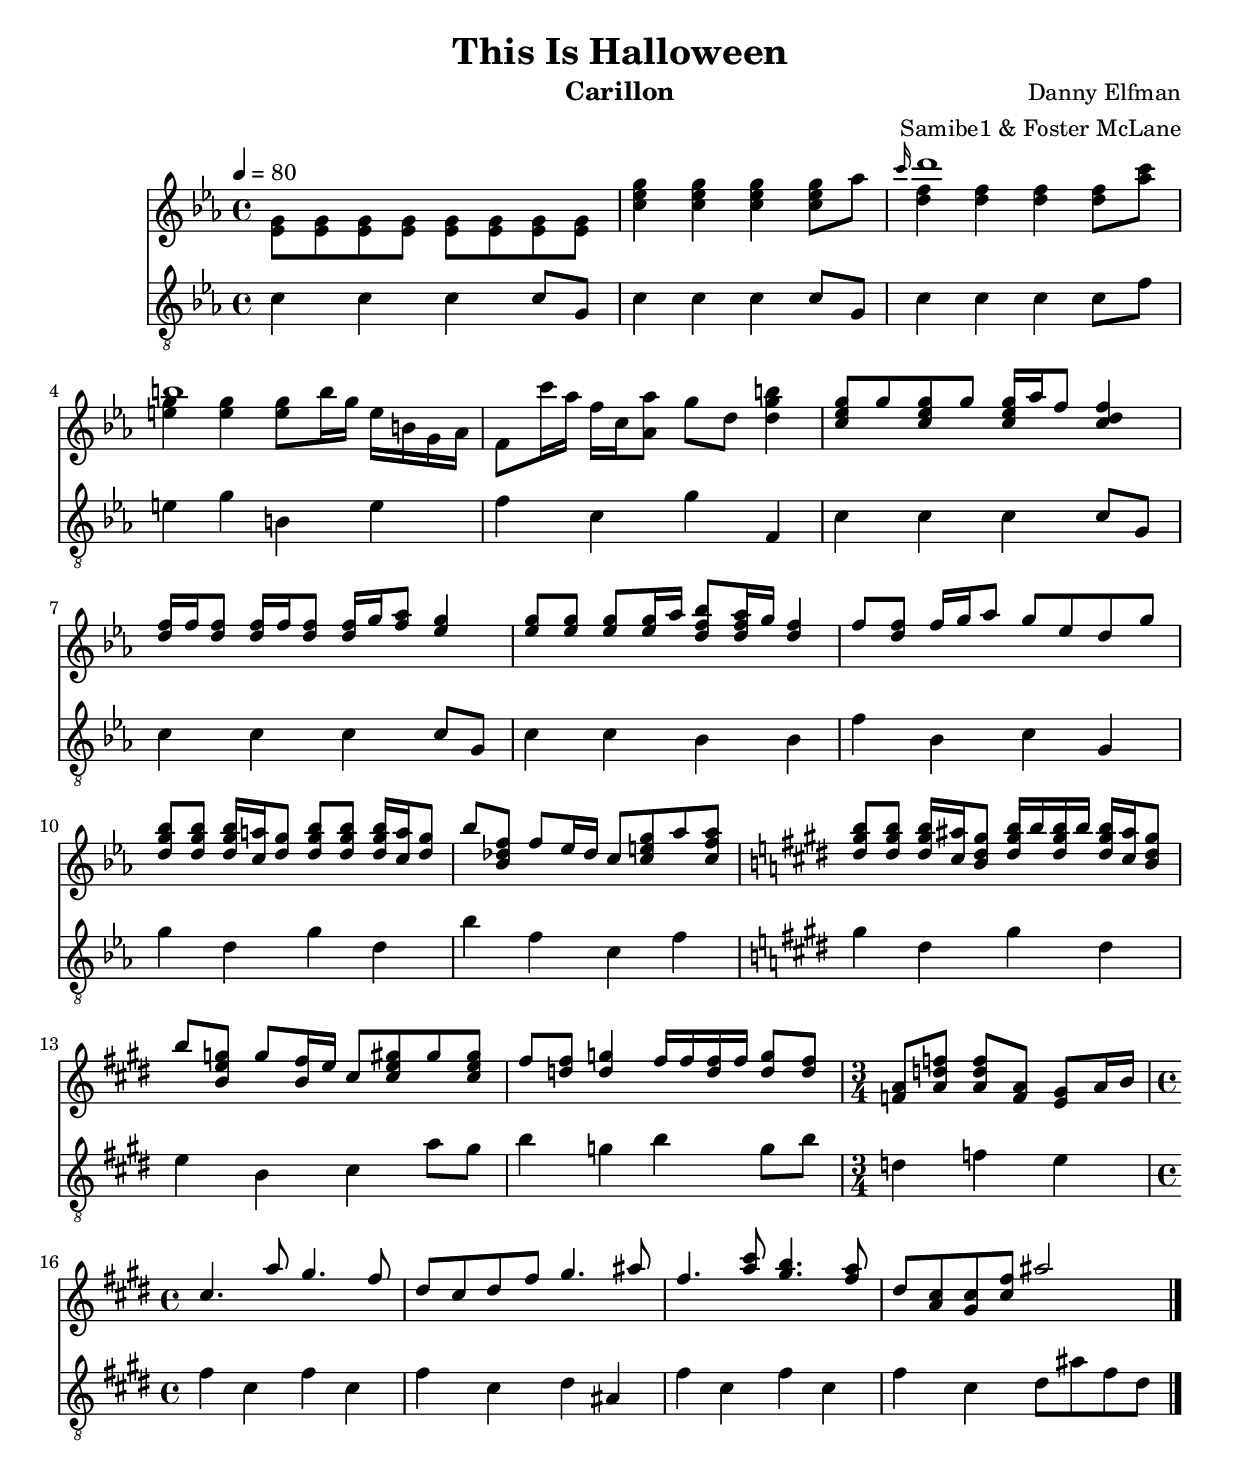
%LICENSE: CC-BY-NC-SA 4.0
\version "2.18.2"

\header {
  title = "This Is Halloween"
  instrument = "Carillon"
  composer = "Danny Elfman"
  arranger = "Samibe1 & Foster McLane"
}

main_tempo = \tempo 4 = 80
main_key = \key c \minor
main_time = \time 4/4

melody = \relative c'' {
  % preface
  s1

  % intro
  s1
  \grace c'16 d1
  b1
  s1

  % part one
  <c, ees g>8 g' <c, ees g> g' <c, ees g>16 aes' f8 <c d f>4
  <d f>16 f <d f>8 <d f>16 f <d f>8 <d f>16 g <f aes>8 <ees g>4
  <ees g>8 <ees g> <ees g> <ees g>16 aes <d, f bes>8 <d f aes>16 g <d f>4
  f8 <d f> f16 g aes8 g ees d g

  <d g bes>8 <d g bes> <d g bes>16 <c a'> <d g>8 <d g bes>8 <d g bes> <d g bes>16 <c a'> <d g>8
  bes'8 <bes, des f> f' ees16 des c8 <c e g> aes' <c, f aes>
  \key cis \minor <dis gis b>8 <dis gis b> <dis gis b>16 <cis ais'> <b dis gis>8 <dis gis b>16 b' <dis, gis b> b' <dis, gis b> <cis ais'> <b dis gis>8
  b'8 <b, e g> g' <b, fis'>16 e cis8 <cis e gis> gis' <cis, e gis>

  fis8 <d fis> <d g>4 fis16 fis <d fis> fis <d g>8 <d fis>
  \time 3/4 <f, a>8 <a d f> <a d f> <f a> <e gis> a16 b

  % part 2
  \time 4/4 cis4. a'8 gis4. fis8
  dis8 cis dis fis gis4. ais8
  fis4. <a cis>8 <gis b>4. <fis a>8
  dis8 <cis a> <cis gis> <cis fis> ais'2

  \bar "|."
}

harmony = \relative c'' {
  % preface
  <ees, g>8 <ees g> <ees g> <ees g> <ees g> <ees g> <ees g> <ees g>

  % intro
  <c' ees g>4 <c ees g> <c ees g> <c ees g>8 aes'
  <d, f>4 <d f> <d f> <d f>8 <aes' c>
  <e g>4 <e g> <e g>8 b'16 g e b g aes
  f8 c''16 aes f c <aes aes'>8 g' d <d g b>4

  % part one
  s1
  s1
  s1
  s1

  s1
  s1
  \key cis \minor s1
  s1

  s1
  \time 3/4 s2.

  % part two
  \time 4/4 s1
  s1
  s1
  s1

  \bar "|."
}

bass = \relative c' {
  % preface
  c4 c c c8 g

  % intro
  c4 c c c8 g
  c4 c c c8 f
  e4 g b, e
  f4 c g' f,

  % part one
  c'4 c c c8 g
  c4 c c c8 g
  c4 c bes bes
  f'4 bes, c g

  g'4 d g d
  bes'4 f c f
  \key cis \minor gis4 dis gis dis
  e4 b cis a'8 gis

  b4 g b g8 b
  \time 3/4 d,4 f e

  % part 2
  \time 4/4 fis4 cis fis cis
  fis4 cis dis ais
  fis'4 cis fis cis
  fis4 cis dis8 ais' fis dis

  \bar "|."
}

words = \lyricmode {
  SHADOW
    Boys and girls of every age
    Wouldn't you like to see something strange?

  SIAMESE SHADOW
    Come with us and you will see
    This, our town of Halloween

  PUMPKIN PATCH CHORUS
    This is Halloween, this is Halloween
    Pumpkins scream in the dead of night

  GHOSTS
    This is Halloween, everybody make a scene
    Trick or treat till the neighbors gonna die of fright
    It's our town, everybody scream
    In this town of Halloween

  CREATURE UNDER BED
    I am the one hiding under your bed
    Teeth ground sharp and eyes glowing red

  MAN UNDER THE STAIRS
    I am the one hiding under your stairs
    Fingers like snakes and spiders in my hair

  CORPSE CHORUS
    This is Halloween, this is Halloween
    Halloween! Halloween! Halloween! Halloween!

  VAMPIRES
    In this town we call home
    Everyone hail to the pumpkin song

  MAYOR
    In this town, don't we love it now?
    Everybody's waiting for the next surprise

  CORPSE CHORUS
    'Round that corner, man hiding in the trash can
    Something's waiting now to pounce, and how you'll scream!

  HARLEQUIN DEMON, WEREWOLF, AND MELTING MAN
    This is Halloween
    Red 'n' black, slimy green
  WEREWOLF
    Aren't you scared?
  WITCHES
    Well, that's just fine

  WITCHES
    Say it once, say it twice
    Take the chance and roll the dice
    Ride with the moon in the dead of night

  HANGING TREE
    Everybody scream, everybody scream

  HANGED MEN
    In our town of Halloween

  CLOWN
    I am the clown with the tear-away face
    Here in a flash and gone without a trace

  SECOND GHOUL
    I am the "who" when you call, "Who's there?"
    I am the wind blowing through your hair

  BOOGIE MAN
    I am the shadow on the moon at night
    Filling your dreams to the brim with fright

  CORPSE CHORUS
    This is Halloween, this is Halloween
    Halloween! Halloween! Halloween! Halloween!

  CHILD CORPSE TRIO
    Tender lumplings everywhere
    Life's no fun without a good scare

  PARENT CORPSES
    That's our job, but we're not mean
    In our town of Halloween

  CORPSE CHORUS
    In this town
  MAYOR
    Don't we love it now?
  MAYOR WITH CORPSE CHORUS
    Everyone's waiting for the next surprise

  CORPSE CHORUS
    Skeleton Jack might catch you in the back
    And scream like a banshee
    Make you jump out of your skin
    This is Halloween, everybody scream
    Won't ya please make way for a very special guy
    Our man jack is king of the pumpkin patch
    Everyone hail to the Pumpkin King now

  EVERYONE
    This is Halloween, this is Halloween
    Halloween! Halloween! Halloween! Halloween!

  CORPSE CHILD TRIO
    In this town we call home
    Everyone hail to the pumpkin song

  EVERYONE
    La, la, la, la-la...
}

keys = \new Staff {
  \clef "treble"

  \main_tempo
  \main_key
  \main_time

  <<
    \new Voice = "melody" {
      \voiceOne
      \melody
    }

    %\new Lyrics \lyricsto "melody" {
    %  \words
    %}

    \new Voice = "harmony" {
      \voiceTwo
      \harmony
    }
  >>
}

pedals = \new Staff {
  \clef "treble_8"

  \main_tempo
  \main_key
  \main_time

  \bass
}

\score {
  <<
    \keys
    \pedals
  >>

  \layout {}
  \midi {}
}
